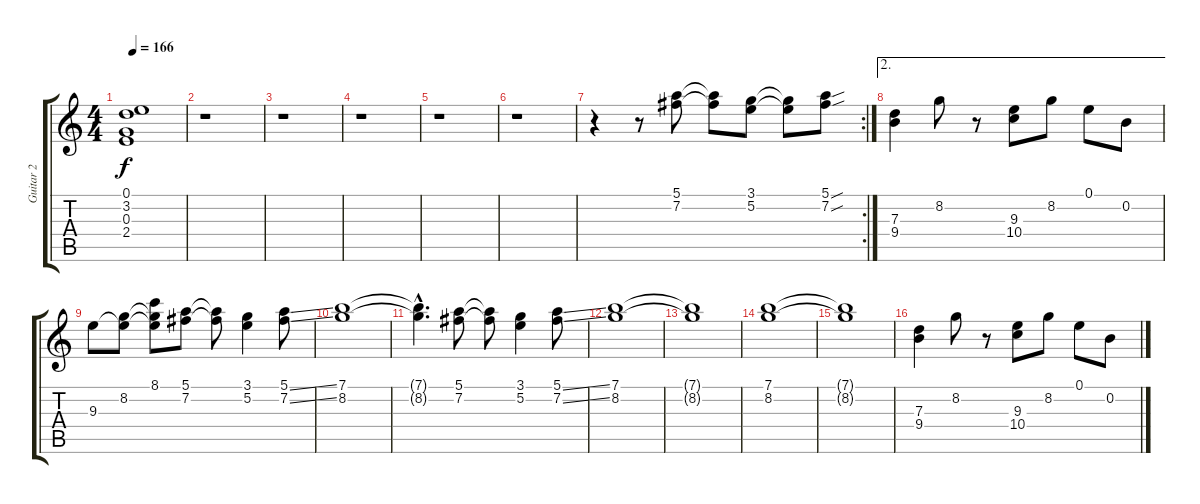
\track ("Guitar 2" "Guitar 2") {instrument electricguitarclean}
\staff {score tabs}
\tuning (E4 B3 G3 D3 A2 E2) {hide}
\ts (4 4)
\tempo 166
\clef g2
\ks c
(0.1{t} 3.2{t} 0.3{t} 2.4{t}).1{dy f} |
r.1 |
r.1 |
r.1 |
r.1 |
r.1 |
\rc 2
r.4 r.8 (5.1 7.2).8 (5.1{t} 7.2{t}).8 (3.1 5.2).8 (3.1{t} 5.2{t}).8 (5.1{sou} 7.2{sou}).8 |
\ae 2
(7.3 9.4).4 8.2.8 r.8 (9.3 10.4).8 8.2.8 0.1.8 0.2.8 |
9.3.8 (8.2 9.3{t}).8 (8.1 8.2{t} 9.3{t}).8 (5.1 7.2).8 (5.1{t} 7.2{t}).8 (3.1 5.2).4 (5.1{ss} 7.2{ss}).8 |
(7.1 8.2).1 |
(7.1{hac t} 8.2{hac t}).4{d} (5.1 7.2).8 (5.1{t} 7.2{t}).8 (3.1 5.2).4 (5.1{ss} 7.2{ss}).8 |
(7.1 8.2).1 |
(7.1{t} 8.2{t}).1 |
(7.1 8.2).1 |
(7.1{t} 8.2{t}).1 |
(7.3 9.4).4 8.2.8 r.8 (9.3 10.4).8 8.2.8 0.1.8 0.2.8
